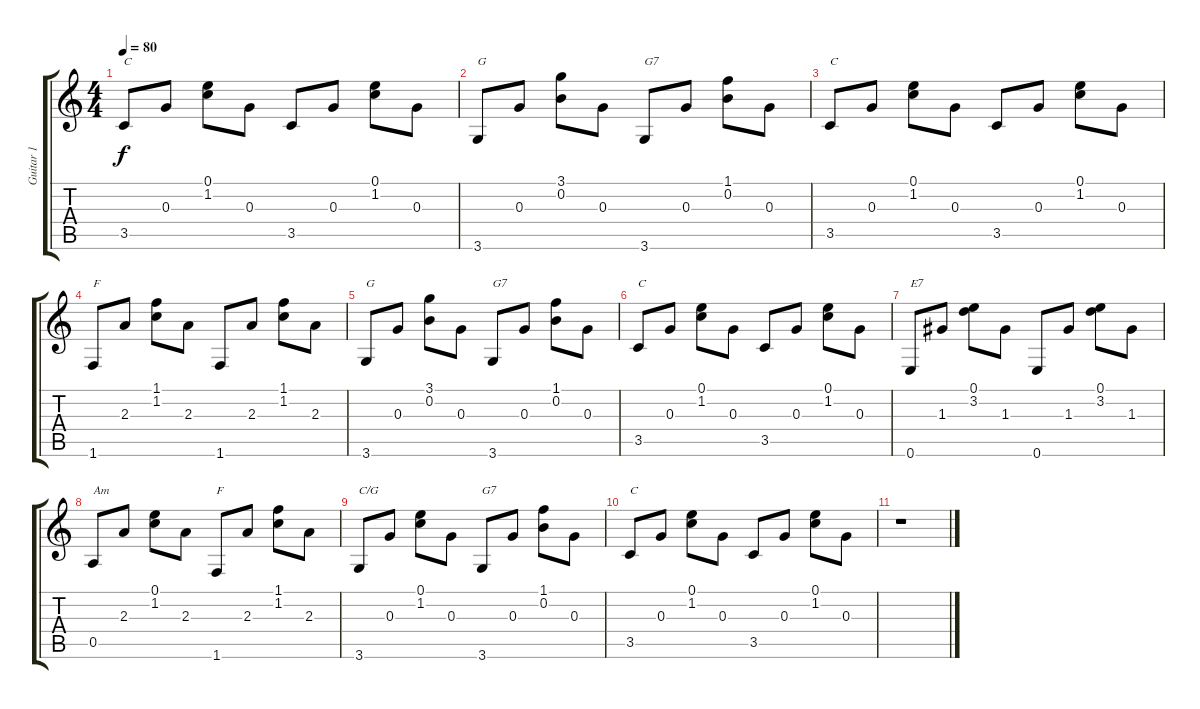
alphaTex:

\track ("Guitar 1" "Guitar 1") {instrument electricguitarclean}
\staff {score tabs}
\tuning (E4 B3 G3 D3 A2 E2) {hide}
\ts (4 4)
\tempo 80
\clef g2
\ks c
3.5.8{txt "C" dy f} 0.3.8 (0.1 1.2).8 0.3.8 3.5.8 0.3.8 (0.1 1.2).8 0.3.8 |
3.6.8{txt "G"} 0.3.8 (3.1 0.2).8 0.3.8 3.6.8{txt "G7"} 0.3.8 (1.1 0.2).8 0.3.8 |
3.5.8{txt "C"} 0.3.8 (0.1 1.2).8 0.3.8 3.5.8 0.3.8 (0.1 1.2).8 0.3.8 |
1.6.8{txt "F"} 2.3.8 (1.1 1.2).8 2.3.8 1.6.8 2.3.8 (1.1 1.2).8 2.3.8 |
3.6.8{txt "G"} 0.3.8 (3.1 0.2).8 0.3.8 3.6.8{txt "G7"} 0.3.8 (1.1 0.2).8 0.3.8 |
3.5.8{txt "C"} 0.3.8 (0.1 1.2).8 0.3.8 3.5.8 0.3.8 (0.1 1.2).8 0.3.8 |
0.6.8{txt "E7"} 1.3.8 (0.1 3.2).8 1.3.8 0.6.8 1.3.8 (0.1 3.2).8 1.3.8 |
0.5.8{txt "Am"} 2.3.8 (0.1 1.2).8 2.3.8 1.6.8{txt "F"} 2.3.8 (1.1 1.2).8 2.3.8 |
3.6.8{txt "C/G"} 0.3.8 (0.1 1.2).8 0.3.8 3.6.8{txt "G7"} 0.3.8 (1.1 0.2).8 0.3.8 |
3.5.8{txt "C"} 0.3.8 (0.1 1.2).8 0.3.8 3.5.8 0.3.8 (0.1 1.2).8 0.3.8 |
r.1
